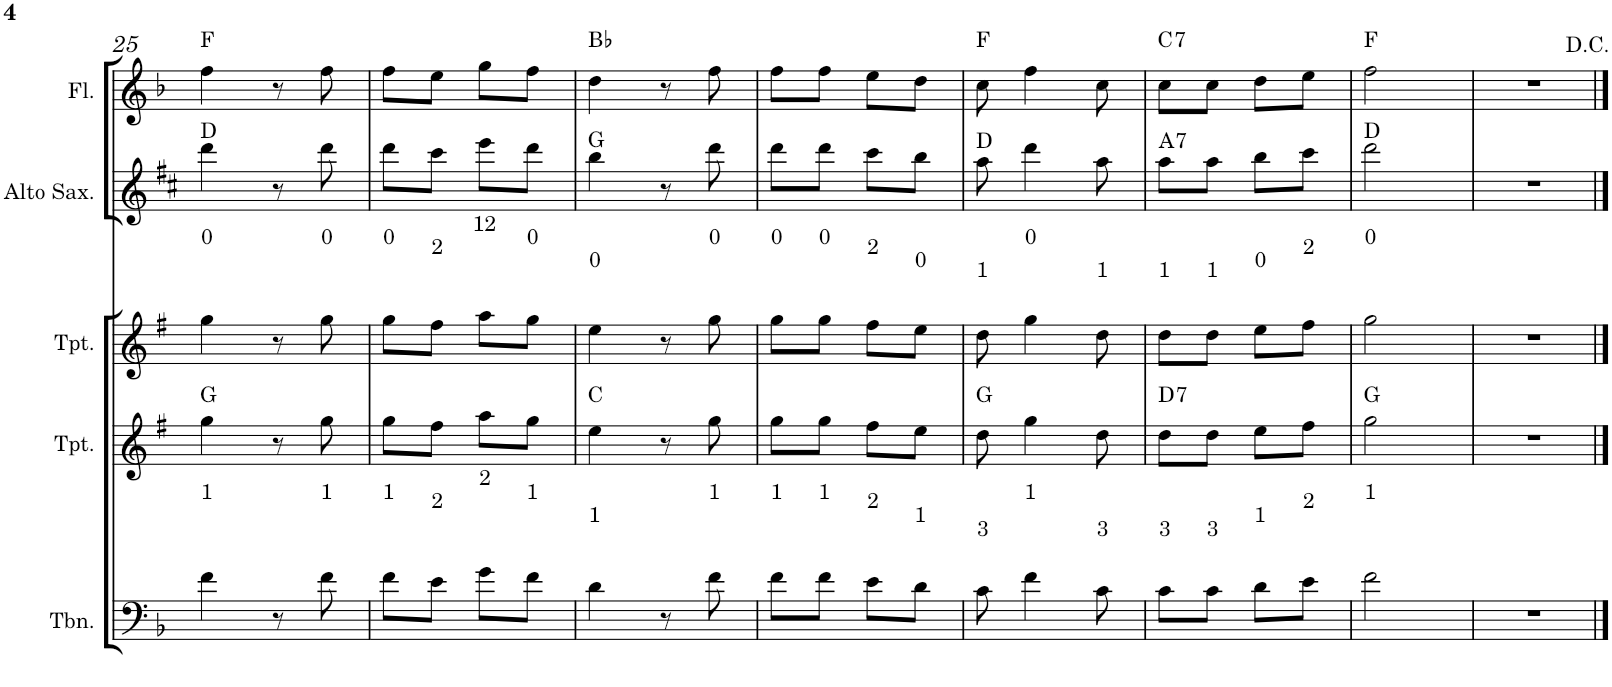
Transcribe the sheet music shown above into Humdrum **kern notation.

**kern	**kern	**harte	**kern	**kern	**harte	**kern	**harte
*part5	*part4	*part4	*part3	*part2	*part2	*part1	*part1
*staff5	*staff4	*	*staff3	*staff2	*	*staff1	*
*I"C clavF	*I"Bb	*	*I"Bb - Pirata	*I"Eb	*	*I"C clavG	*
!!LO:PB:g=z
*clefF4	*clefG2	*	*clefG2	*clefG2	*	*clefG2	*
*	*Trd1c2	*	*Trd1c2	*Trd5c9	*	*	*
*k[b-]	*k[f#]	*	*k[f#]	*k[f#c#]	*	*k[b-]	*
*F:	*G:	*	*G:	*D:	*	*F:	*
*M2/4	*M2/4	*	*M2/4	*M2/4	*	*M2/4	*
=25	=25	=25	=25	=25	=25	=25	=25
4f\	4gg\	G:maj	4gg\	4ddd\	D:maj	4ff\	F:maj
8r	8r	.	8r	8r	.	8r	.
8f\	8gg\	.	8gg\	8ddd\	.	8ff\	.
=26	=26	=26	=26	=26	=26	=26	=26
8f\L	8gg\L	.	8gg\L	8ddd\L	.	8ff\L	.
8e\J	8ff#\J	.	8ff#\J	8ccc#\J	.	8ee\J	.
8g\L	8aa\L	.	8aa\L	8eee\L	.	8gg\L	.
8f\J	8gg\J	.	8gg\J	8ddd\J	.	8ff\J	.
=27	=27	=27	=27	=27	=27	=27	=27
4d\	4ee\	C:maj	4ee\	4bb\	G:maj	4dd\	Bb:maj
8r	8r	.	8r	8r	.	8r	.
8f\	8gg\	.	8gg\	8ddd\	.	8ff\	.
=28	=28	=28	=28	=28	=28	=28	=28
8f\L	8gg\L	.	8gg\L	8ddd\L	.	8ff\L	.
8f\J	8gg\J	.	8gg\J	8ddd\J	.	8ff\J	.
8e\L	8ff#\L	.	8ff#\L	8ccc#\L	.	8ee\L	.
8d\J	8ee\J	.	8ee\J	8bb\J	.	8dd\J	.
=29	=29	=29	=29	=29	=29	=29	=29
8c\	8dd\	G:maj	8dd\	8aa\	D:maj	8cc\	F:maj
4f\	4gg\	.	4gg\	4ddd\	.	4ff\	.
8c\	8dd\	.	8dd\	8aa\	.	8cc\	.
=30	=30	=30	=30	=30	=30	=30	=30
!	!	!LO:H:kt=7	!	!	!LO:H:kt=7	!	!LO:H:kt=7
8c\L	8dd\L	D:7	8dd\L	8aa\L	A:7	8cc\L	C:7
8c\J	8dd\J	.	8dd\J	8aa\J	.	8cc\J	.
8d\L	8ee\L	.	8ee\L	8bb\L	.	8dd\L	.
8e\J	8ff#\J	.	8ff#\J	8ccc#\J	.	8ee\J	.
=31	=31	=31	=31	=31	=31	=31	=31
2f\	2gg\	G:maj	2gg\	2ddd\	D:maj	2ff\	F:maj
=32	=32	=32	=32	=32	=32	=32	=32
2r	2r	.	2r	2r	.	2r	.
==	==	==	==	==	==	==	==
*-	*-	*-	*-	*-	*-	*-	*-
